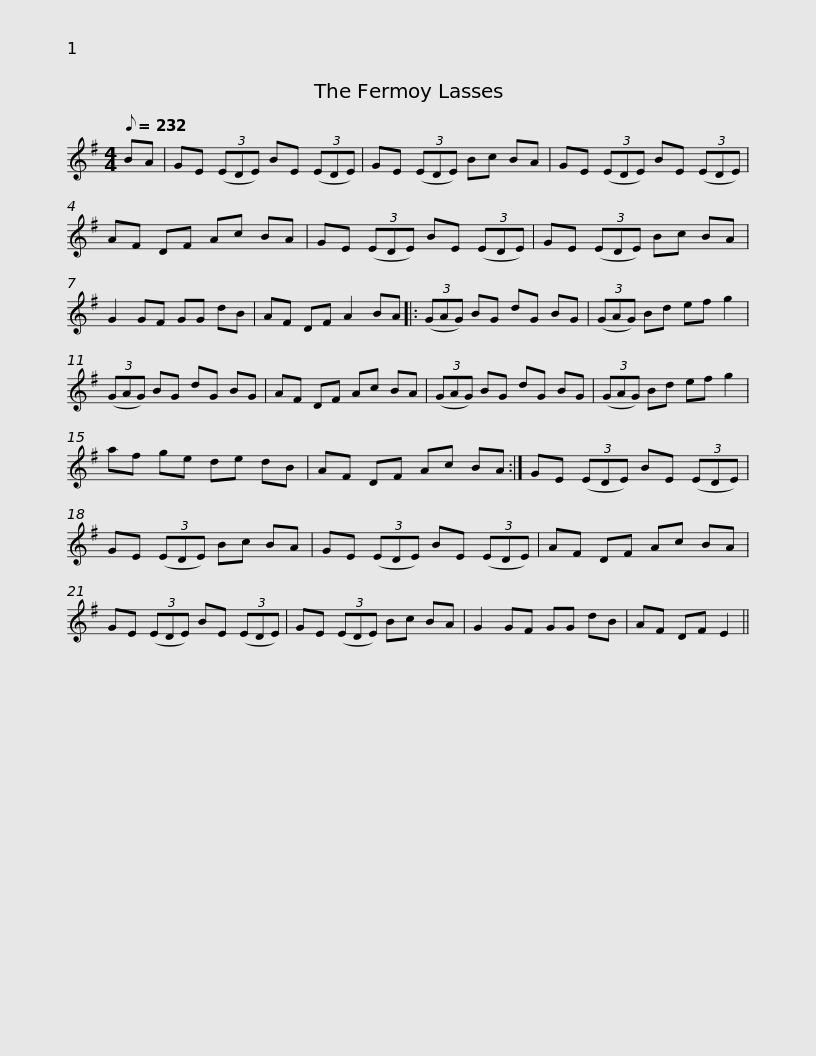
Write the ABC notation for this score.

X:1
L:1/8
Q:1/8=232
M:4/4
I:linebreak $
K:Emin
V:1 treble
V:1
 BA | GE (3(EDE) BE (3(EDE) | GE (3(EDE) Bc BA | GE (3(EDE) BE (3(EDE) | AF DF Ac BA |$ %5
 GE (3(EDE) BE (3(EDE) | GE (3(EDE) Bc BA | G2 GF GG dB | AF DF A2 BA |: (3(GAG) BG dG BG |$ %10
 (3(GAG) Bd ef g2 | (3(GAG) BG dG BG | AF DF Ac BA | (3(GAG) BG dG BG | (3(GAG) Bd ef g2 |$ %15
 af ge de dB | AF DF Ac BA :| GE (3(EDE) BE (3(EDE) | GE (3(EDE) Bc BA | GE (3(EDE) BE (3(EDE) |$ %20
 AF DF Ac BA | GE (3(EDE) BE (3(EDE) | GE (3(EDE) Bc BA | G2 GF GG dB | AF DF E2 || %25
